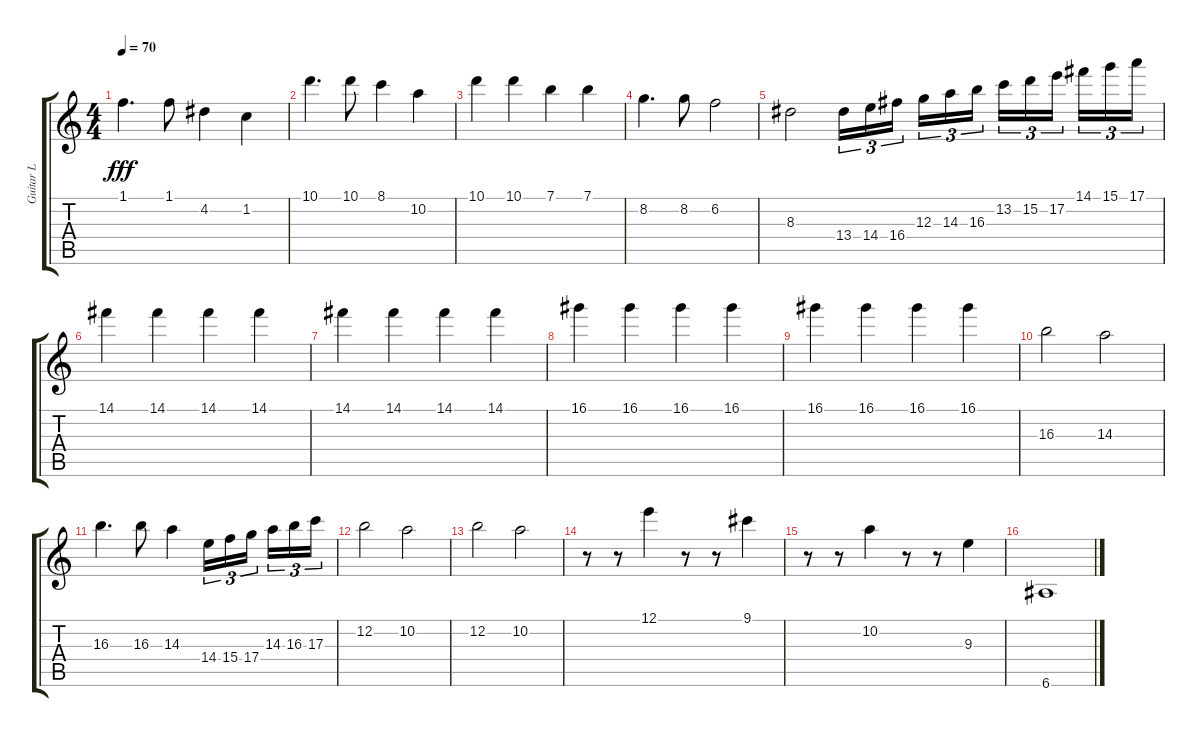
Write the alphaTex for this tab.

\track ("Guitar L" "Guitar L") {instrument distortionguitar}
\staff {score tabs}
\tuning (E4 B3 G3 D3 A2 E2) {hide}
\ts (4 4)
\tempo 70
\clef g2
\ks c
1.1.4{d dy fff} 1.1.8 4.2.4 1.2.4 |
10.1.4{d} 10.1.8 8.1.4 10.2.4 |
10.1.4 10.1.4 7.1.4 7.1.4 |
8.2.4{d} 8.2.8 6.2.2 |
8.3.2 13.4.16{tu (3 2)} 14.4.16{tu (3 2)} 16.4.16{tu (3 2) beam splitsecondary} 12.3.16{tu (3 2)} 14.3.16{tu (3 2)} 16.3.16{tu (3 2)} 13.2.16{tu (3 2)} 15.2.16{tu (3 2)} 17.2.16{tu (3 2) beam splitsecondary} 14.1.16{tu (3 2)} 15.1.16{tu (3 2)} 17.1.16{tu (3 2)} |
14.1.4{volume 15} 14.1.4 14.1.4 14.1.4 |
14.1.4 14.1.4 14.1.4 14.1.4 |
16.1.4 16.1.4 16.1.4 16.1.4 |
16.1.4 16.1.4 16.1.4 16.1.4 |
16.3.2 14.3.2 |
16.3.4{d} 16.3.8 14.3.4 14.4.16{tu (3 2)} 15.4.16{tu (3 2)} 17.4.16{tu (3 2) beam splitsecondary} 14.3.16{tu (3 2)} 16.3.16{tu (3 2)} 17.3.16{tu (3 2)} |
12.2.2 10.2.2 |
12.2.2 10.2.2 |
r.8{volume 16} r.8 12.1.4 r.8 r.8 9.1.4 |
r.8 r.8 10.2.4 r.8 r.8 9.3.4 |
6.6.1{volume 11}
